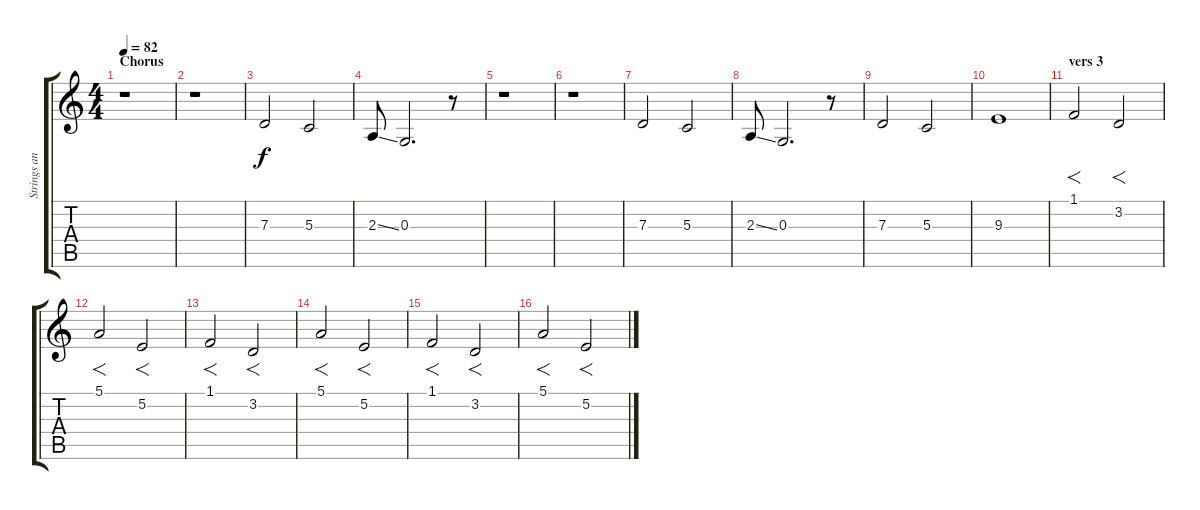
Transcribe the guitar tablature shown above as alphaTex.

\track ("Strings and backing vocals" "Strings an") {instrument stringensemble1}
\staff {score tabs}
\tuning (E4 B3 G3 D3 A2 E2) {hide}
\ts (4 4)
\section ("" "Chorus")
\tempo 82
\clef g2
\ks c
r.1{dy f} |
r.1 |
7.3.2 5.3.2 |
2.3{ss}.8 0.3.2{d} r.8 |
r.1 |
r.1 |
7.3.2 5.3.2 |
2.3{ss}.8 0.3.2{d} r.8 |
7.3.2 5.3.2 |
9.3.1 |
\section ("" "vers 3")
1.1.2{f} 3.2.2{f} |
5.1.2{f} 5.2.2{f} |
1.1.2{f} 3.2.2{f} |
5.1.2{f} 5.2.2{f} |
1.1.2{f} 3.2.2{f} |
5.1.2{f} 5.2.2{f}
